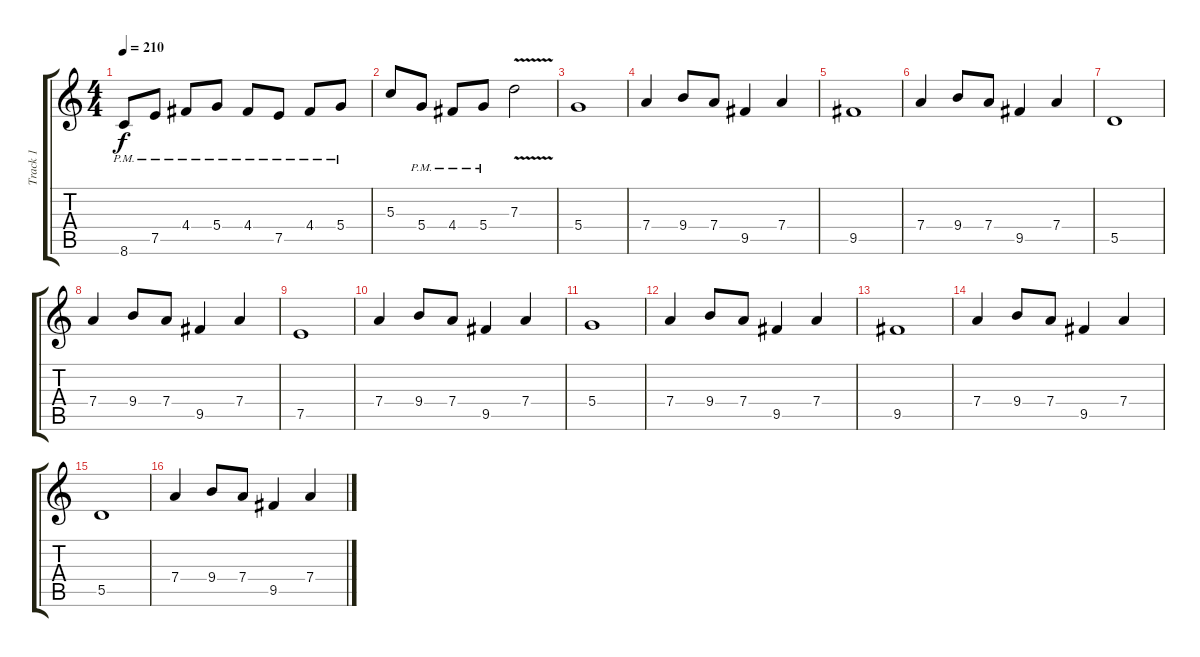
\track ("Track 1" "Track 1") {instrument overdrivenguitar}
\staff {score tabs}
\tuning (E4 B3 G3 D3 A2 E2) {hide}
\ts (4 4)
\tempo 210
\clef g2
\ks c
8.6{pm}.8{dy f} 7.5{pm}.8 4.4{pm}.8 5.4{pm}.8 4.4{pm}.8 7.5{pm}.8 4.4{pm}.8 5.4{pm}.8 |
5.3.8 5.4{pm}.8 4.4{pm}.8 5.4{pm}.8 7.3{v}.2 |
5.4.1 |
7.4.4 9.4.8 7.4.8 9.5.4 7.4.4 |
9.5.1 |
7.4.4 9.4.8 7.4.8 9.5.4 7.4.4 |
5.5.1 |
7.4.4 9.4.8 7.4.8 9.5.4 7.4.4 |
7.5.1 |
7.4.4 9.4.8 7.4.8 9.5.4 7.4.4 |
5.4.1 |
7.4.4 9.4.8 7.4.8 9.5.4 7.4.4 |
9.5.1 |
7.4.4 9.4.8 7.4.8 9.5.4 7.4.4 |
5.5.1 |
7.4.4 9.4.8 7.4.8 9.5.4 7.4.4
